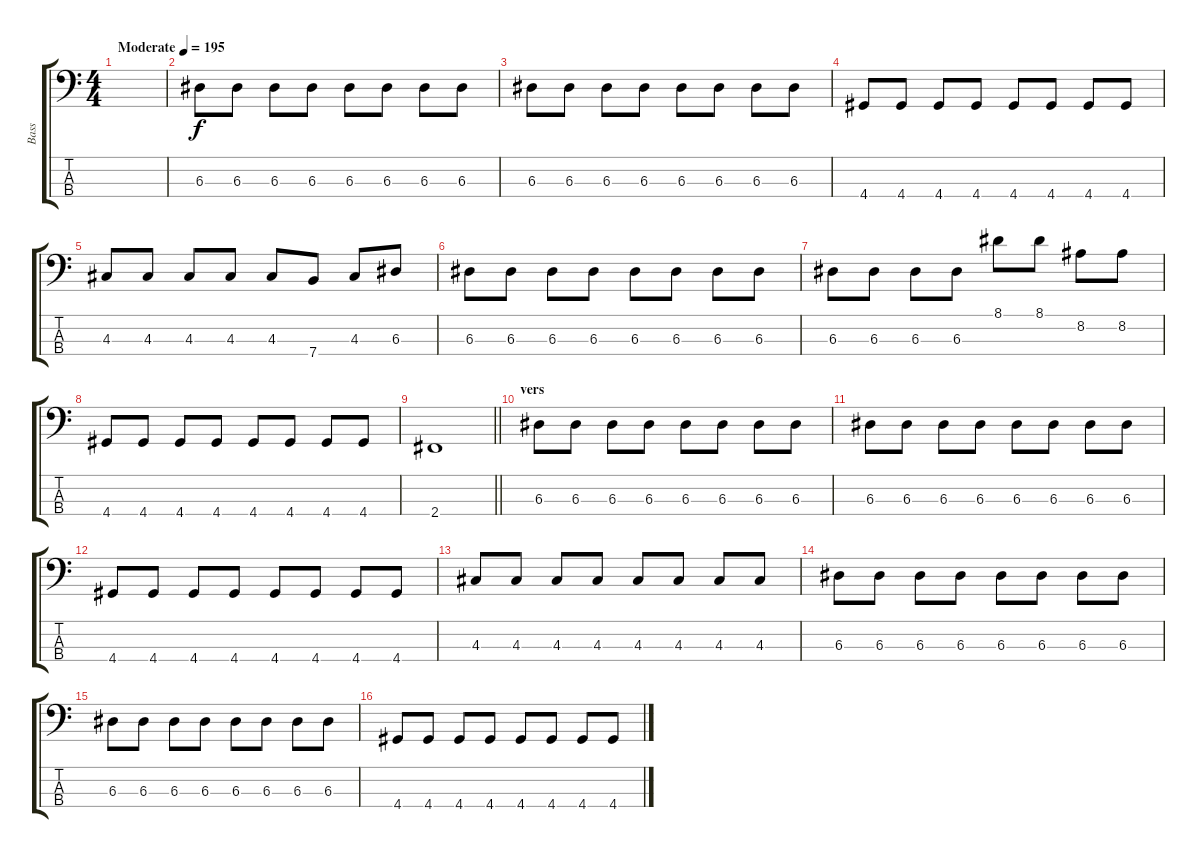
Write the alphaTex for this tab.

\track ("Bass" "Bass") {instrument electricbasspick}
\staff {score tabs}
\tuning (G2 D2 A1 E1) {hide}
\ts (4 4)
\tempo (195 "Moderate")
\clef f4
\ks c
|
6.3.8 6.3.8 6.3.8 6.3.8 6.3.8 6.3.8 6.3.8 6.3.8 |
6.3.8 6.3.8 6.3.8 6.3.8 6.3.8 6.3.8 6.3.8 6.3.8 |
4.4.8 4.4.8 4.4.8 4.4.8 4.4.8 4.4.8 4.4.8 4.4.8 |
4.3.8 4.3.8 4.3.8 4.3.8 4.3.8 7.4.8 4.3.8 6.3.8 |
6.3.8 6.3.8 6.3.8 6.3.8 6.3.8 6.3.8 6.3.8 6.3.8 |
6.3.8 6.3.8 6.3.8 6.3.8 8.1.8 8.1.8 8.2.8 8.2.8 |
4.4.8 4.4.8 4.4.8 4.4.8 4.4.8 4.4.8 4.4.8 4.4.8 |
\barLineRight lightlight
2.4.1 |
\section ("" "vers")
6.3.8 6.3.8 6.3.8 6.3.8 6.3.8 6.3.8 6.3.8 6.3.8 |
6.3.8 6.3.8 6.3.8 6.3.8 6.3.8 6.3.8 6.3.8 6.3.8 |
4.4.8 4.4.8 4.4.8 4.4.8 4.4.8 4.4.8 4.4.8 4.4.8 |
4.3.8 4.3.8 4.3.8 4.3.8 4.3.8 4.3.8 4.3.8 4.3.8 |
6.3.8 6.3.8 6.3.8 6.3.8 6.3.8 6.3.8 6.3.8 6.3.8 |
6.3.8 6.3.8 6.3.8 6.3.8 6.3.8 6.3.8 6.3.8 6.3.8 |
4.4.8 4.4.8 4.4.8 4.4.8 4.4.8 4.4.8 4.4.8 4.4.8
